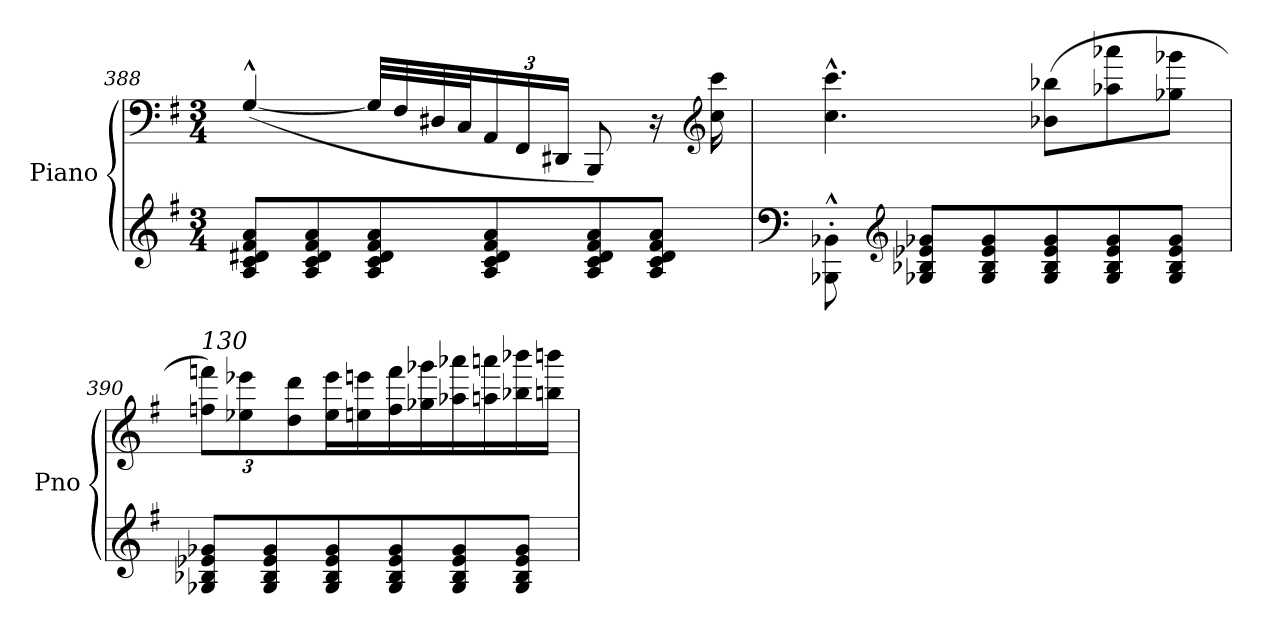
**kern	**kern
*part1	*part1
*staff2	*staff1
*I"Piano	*
*I'Pno	*
*clefG2	*clefF4
*k[f#]	*k[f#]
*M3/4	*M3/4
=388	=388
8A/ 8c/ 8d#X/ 8f#/ 8a/L	([4G^^/
8A/ 8c/ 8d#/ 8f#/ 8a/	.
8A/ 8c/ 8d#/ 8f#/ 8a/	32G/LLL]
.	32F#/
.	32D#X/
.	32C/J
*	*Xbrackettup
8A/ 8c/ 8d#/ 8f#/ 8a/	24AA/
.	24FF#/
.	24DD#X/JJ
8A/ 8c/ 8d#/ 8f#/ 8a/	8BBB/)
8A/ 8c/ 8d#/ 8f#/ 8a/J	16r
*	*clefG2
.	16cc\ 16ccc\
=389	=389
*clefF4	*
8BBB-X\'^^ 8BB-X\'^^	4.cc\^^ 4.ccc\^^
*clefG2	*
8G-X/ 8B-X/ 8e-X/ 8g-X/L	.
8G-/ 8B-/ 8e-/ 8g-/	.
8G-/ 8B-/ 8e-/ 8g-/	(8b-X\ 8bb-X\L
8G-/ 8B-/ 8e-/ 8g-/	8aa-X\ 8aaa-X\
8G-/ 8B-/ 8e-/ 8g-/J	8gg-X\ 8ggg-X\J
!!LO:PB:g=z
=390	=390
!	!LO:TX:a:i:t=130
8G-X/ 8B-X/ 8e-X/ 8g-X/L	12ffn\ 12fffn\L)
.	12ee-X\ 12eee-X\
8G-/ 8B-/ 8e-/ 8g-/	.
.	12dd\ 12ddd\
8G-/ 8B-/ 8e-/ 8g-/	16ee-\ 16eee-\L
.	16een\ 16eeen\
8G-/ 8B-/ 8e-/ 8g-/	16ff\ 16fff\
.	16gg-X\ 16ggg-X\
8G-/ 8B-/ 8e-/ 8g-/	16aa-X\ 16aaa-X\
.	16aan\ 16aaan\
8G-/ 8B-/ 8e-/ 8g-/J	16bb-X\ 16bbb-X\
.	16bbn\ 16bbbn\JJ
=	=
*-	*-
